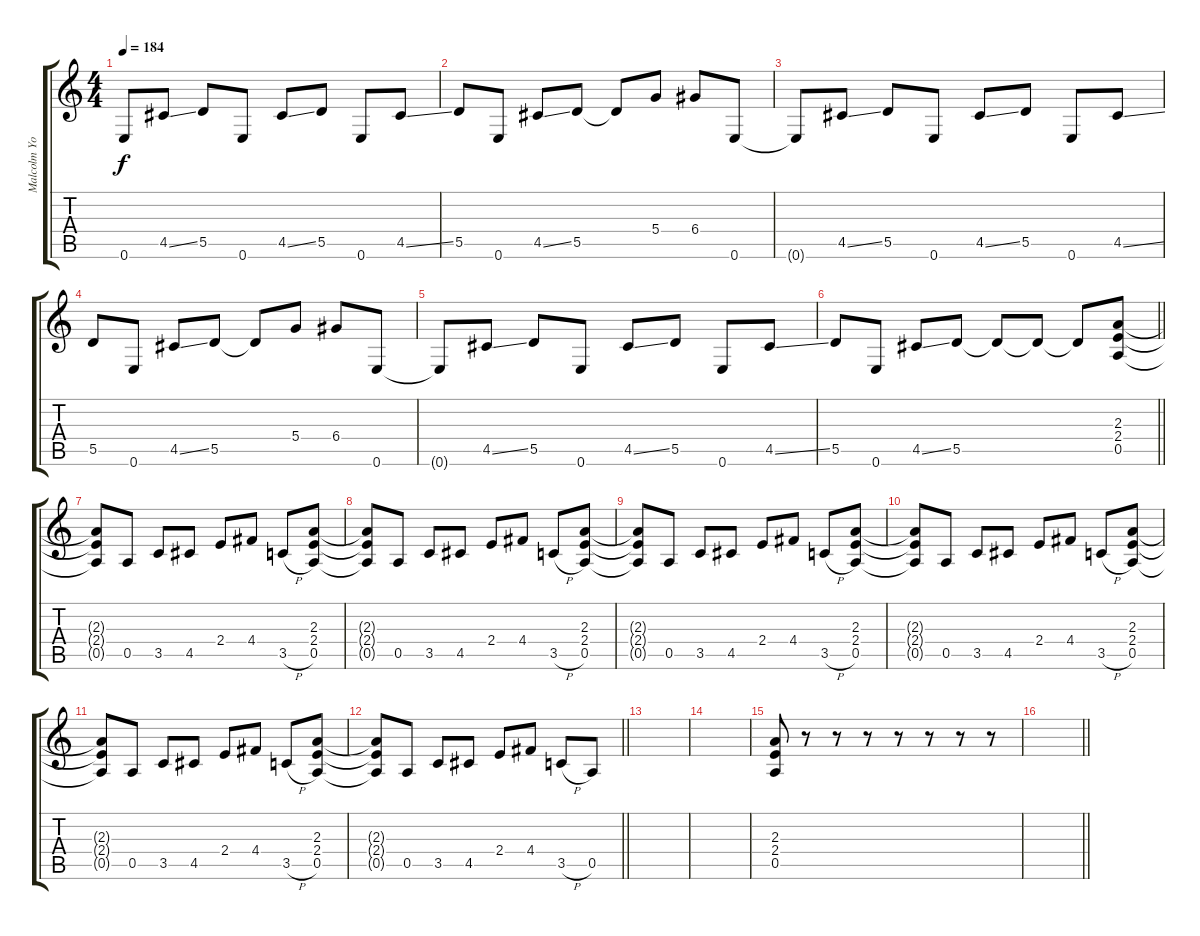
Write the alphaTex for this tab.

\track ("Malcolm Young" "Malcolm Yo") {instrument overdrivenguitar}
\staff {score tabs}
\tuning (E4 B3 G3 D3 A2 E2) {hide}
\ts (4 4)
\tempo 184
\clef g2
\ks c
0.6{t}.8{dy f} 4.5{ss}.8 5.5.8 0.6.8 4.5{ss}.8 5.5.8 0.6.8 4.5{ss}.8 |
5.5.8 0.6.8 4.5{ss}.8 5.5.8 5.5{t}.8 5.4.8 6.4.8 0.6.8 |
0.6{t}.8 4.5{ss}.8 5.5.8 0.6.8 4.5{ss}.8 5.5.8 0.6.8 4.5{ss}.8 |
5.5.8 0.6.8 4.5{ss}.8 5.5.8 5.5{t}.8 5.4.8 6.4.8 0.6.8 |
0.6{t}.8 4.5{ss}.8 5.5.8 0.6.8 4.5{ss}.8 5.5.8 0.6.8 4.5{ss}.8 |
\barLineRight lightlight
5.5.8 0.6.8 4.5{ss}.8 5.5.8 5.5{t}.8 5.5{t}.8 5.5{t}.8 (2.3 2.4 0.5).8 |
(2.3{t} 2.4{t} 0.5{t}).8 0.5.8 3.5.8 4.5.8 2.4.8 4.4.8 3.5{h}.8 (2.3 2.4 0.5).8 |
(2.3{t} 2.4{t} 0.5{t}).8 0.5.8 3.5.8 4.5.8 2.4.8 4.4.8 3.5{h}.8 (2.3 2.4 0.5).8 |
(2.3{t} 2.4{t} 0.5{t}).8 0.5.8 3.5.8 4.5.8 2.4.8 4.4.8 3.5{h}.8 (2.3 2.4 0.5).8 |
(2.3{t} 2.4{t} 0.5{t}).8 0.5.8 3.5.8 4.5.8 2.4.8 4.4.8 3.5{h}.8 (2.3 2.4 0.5).8 |
(2.3{t} 2.4{t} 0.5{t}).8 0.5.8 3.5.8 4.5.8 2.4.8 4.4.8 3.5{h}.8 (2.3 2.4 0.5).8 |
\barLineRight lightlight
(2.3{t} 2.4{t} 0.5{t}).8 0.5.8 3.5.8 4.5.8 2.4.8 4.4.8 3.5{h}.8 0.5.8 |
|
|
(2.3 2.4 0.5).8 r.8 r.8 r.8 r.8 r.8 r.8 r.8 |
\barLineRight lightlight
